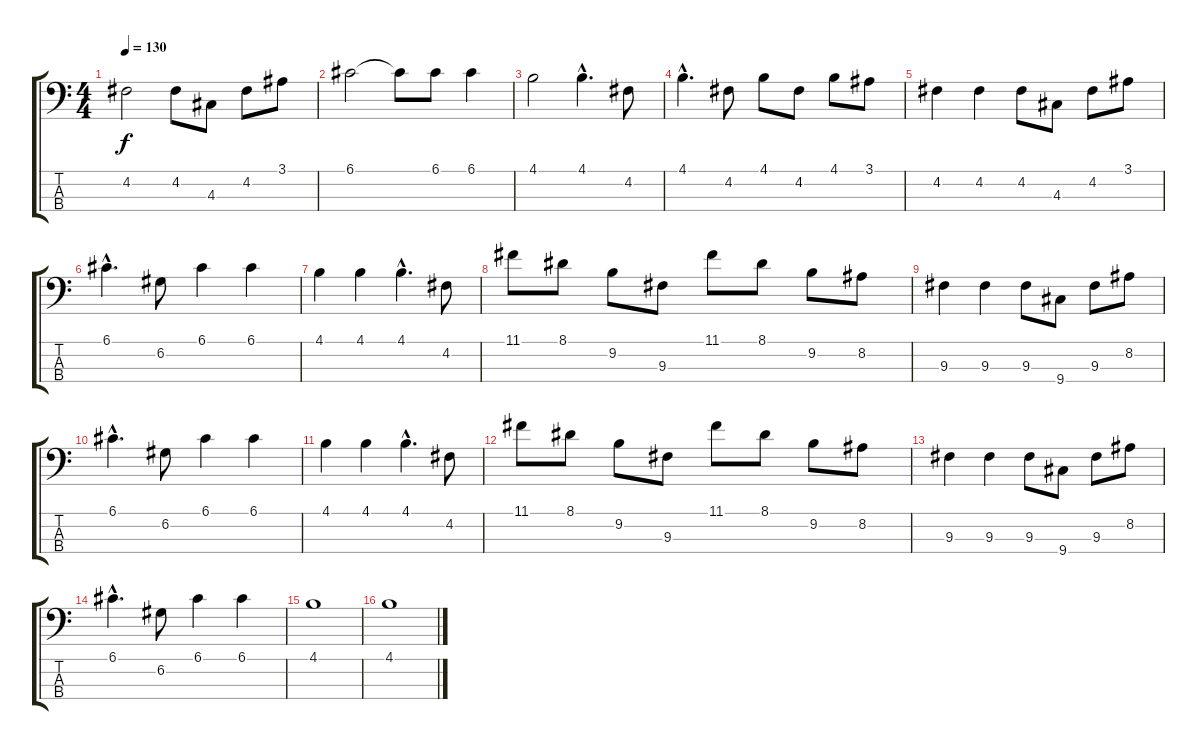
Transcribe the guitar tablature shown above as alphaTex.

\track "" {instrument electricbasspick}
\staff {score tabs}
\tuning (G2 D2 A1 E1) {hide}
\ts (4 4)
\tempo 130
\clef f4
\ks c
4.2.2{dy f} 4.2.8 4.3.8 4.2.8 3.1.8 |
6.1.2 6.1{t}.8 6.1.8 6.1.4 |
4.1.2 4.1{hac}.4{d} 4.2.8 |
4.1{hac}.4{d} 4.2.8 4.1.8 4.2.8 4.1.8 3.1.8 |
4.2.4 4.2.4 4.2.8 4.3.8 4.2.8 3.1.8 |
6.1{hac}.4{d} 6.2.8 6.1.4 6.1.4 |
4.1.4 4.1.4 4.1{hac}.4{d} 4.2.8 |
11.1.8 8.1.8 9.2.8 9.3.8 11.1.8 8.1.8 9.2.8 8.2.8 |
9.3.4 9.3.4 9.3.8 9.4.8 9.3.8 8.2.8 |
6.1{hac}.4{d} 6.2.8 6.1.4 6.1.4 |
4.1.4 4.1.4 4.1{hac}.4{d} 4.2.8 |
11.1.8 8.1.8 9.2.8 9.3.8 11.1.8 8.1.8 9.2.8 8.2.8 |
9.3.4 9.3.4 9.3.8 9.4.8 9.3.8 8.2.8 |
6.1{hac}.4{d} 6.2.8 6.1.4 6.1.4 |
4.1.1 |
4.1.1
